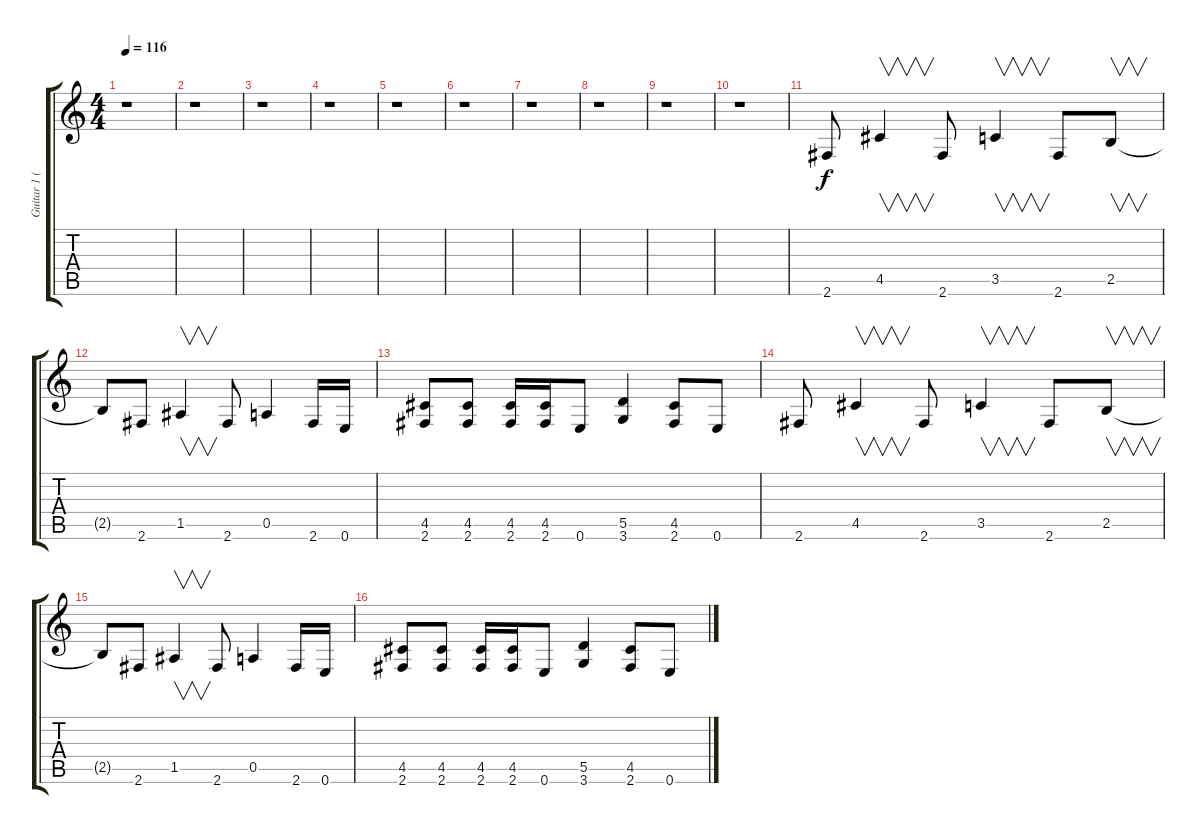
\track ("Guitar 1 (Distorted)" "Guitar 1 (") {instrument distortionguitar}
\staff {score tabs}
\tuning (E4 B3 G3 D3 A2 E2) {hide}
\ts (4 4)
\tempo 116
\clef g2
\ks c
r.1{dy f} |
r.1 |
r.1 |
r.1 |
r.1 |
r.1 |
r.1 |
r.1 |
r.1 |
r.1 |
2.6.8 4.5.4{v} 2.6.8 3.5.4{v} 2.6.8 2.5.8{v} |
2.5{t}.8 2.6.8 1.5.4{v} 2.6.8 0.5.4 2.6.16 0.6.16 |
(4.5 2.6).8 (4.5 2.6).8 (4.5 2.6).16 (4.5 2.6).16 0.6.8 (5.5 3.6).4 (4.5 2.6).8 0.6.8 |
2.6.8 4.5.4{v} 2.6.8 3.5.4{v} 2.6.8 2.5.8{v} |
2.5{t}.8 2.6.8 1.5.4{v} 2.6.8 0.5.4 2.6.16 0.6.16 |
(4.5 2.6).8 (4.5 2.6).8 (4.5 2.6).16 (4.5 2.6).16 0.6.8 (5.5 3.6).4 (4.5 2.6).8 0.6.8
